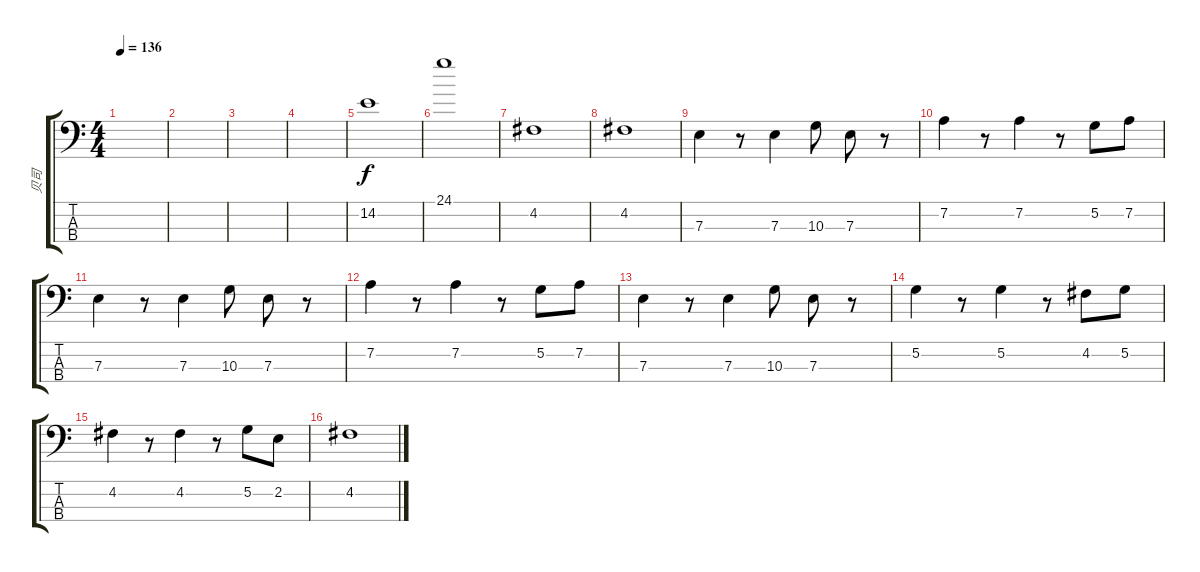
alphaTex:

\track ("贝司" "贝司") {instrument acousticguitarnylon}
\staff {score tabs}
\tuning (G2 D2 A1 E1) {hide}
\ts (4 4)
\tempo 136
\clef f4
\ks c
|
|
|
|
14.2.1 |
24.1.1 |
4.2.1 |
4.2.1 |
7.3.4 r.8 7.3.4 10.3.8 7.3.8 r.8 |
7.2.4 r.8 7.2.4 r.8 5.2.8 7.2.8 |
7.3.4 r.8 7.3.4 10.3.8 7.3.8 r.8 |
7.2.4 r.8 7.2.4 r.8 5.2.8 7.2.8 |
7.3.4 r.8 7.3.4 10.3.8 7.3.8 r.8 |
5.2.4 r.8 5.2.4 r.8 4.2.8 5.2.8 |
4.2.4 r.8 4.2.4 r.8 5.2.8 2.2.8 |
4.2.1
